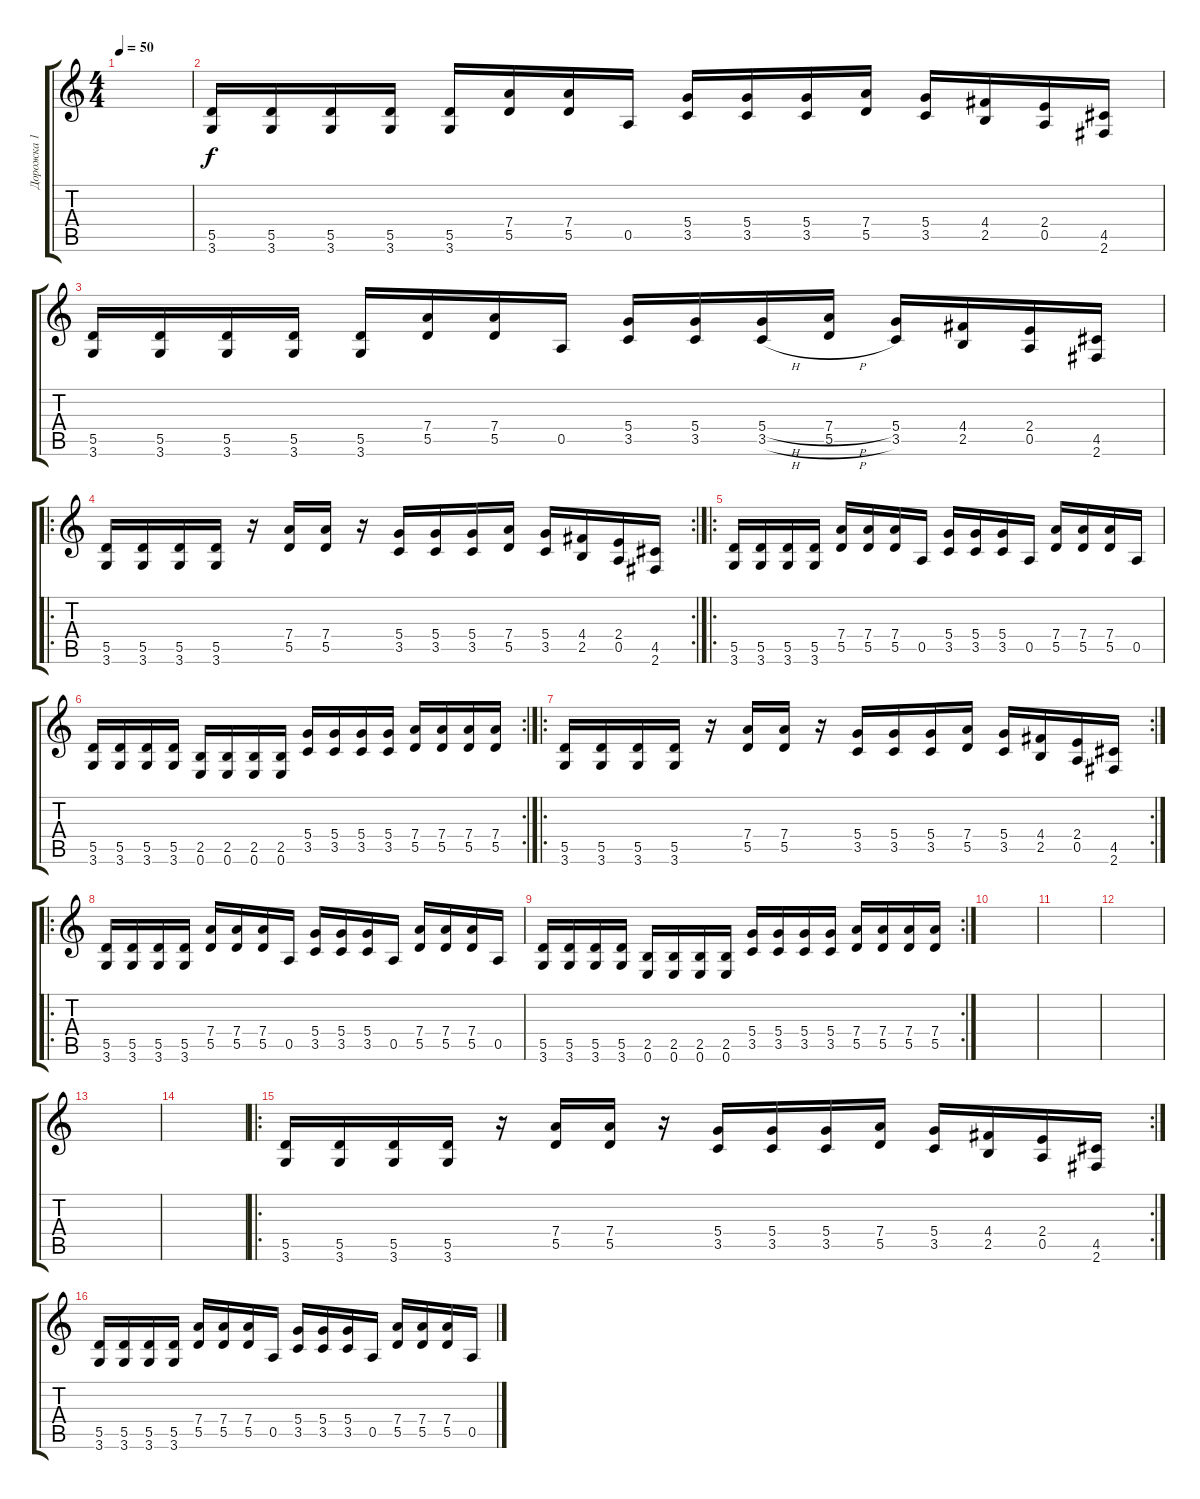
\track ("Дорожка 1" "Дорожка 1") {instrument electricguitarmuted}
\staff {score tabs}
\tuning (E4 B3 G3 D3 A2 E2) {hide}
\ts (4 4)
\tempo 50
\clef g2
\ks c
|
(5.5 3.6).16 (5.5 3.6).16 (5.5 3.6).16 (5.5 3.6).16 (5.5 3.6).16 (7.4 5.5).16 (7.4 5.5).16 0.5.16 (5.4 3.5).16 (5.4 3.5).16 (5.4 3.5).16 (7.4 5.5).16 (5.4 3.5).16 (4.4 2.5).16 (2.4 0.5).16 (4.5 2.6).16 |
(5.5 3.6).16 (5.5 3.6).16 (5.5 3.6).16 (5.5 3.6).16 (5.5 3.6).16 (7.4 5.5).16 (7.4 5.5).16 0.5.16 (5.4 3.5).16 (5.4 3.5).16 (5.4{h} 3.5{h}).16 (7.4{h} 5.5{h}).16 (5.4 3.5).16 (4.4 2.5).16 (2.4 0.5).16 (4.5 2.6).16 |
\ro
\rc 2
(5.5 3.6).16 (5.5 3.6).16 (5.5 3.6).16 (5.5 3.6).16 r.16 (7.4 5.5).16 (7.4 5.5).16 r.16 (5.4 3.5).16 (5.4 3.5).16 (5.4 3.5).16 (7.4 5.5).16 (5.4 3.5).16 (4.4 2.5).16 (2.4 0.5).16 (4.5 2.6).16 |
\ro
(5.5 3.6).16 (5.5 3.6).16 (5.5 3.6).16 (5.5 3.6).16 (7.4 5.5).16 (7.4 5.5).16 (7.4 5.5).16 0.5.16 (5.4 3.5).16 (5.4 3.5).16 (5.4 3.5).16 0.5.16 (7.4 5.5).16 (7.4 5.5).16 (7.4 5.5).16 0.5.16 |
\rc 2
(5.5 3.6).16 (5.5 3.6).16 (5.5 3.6).16 (5.5 3.6).16 (2.5 0.6).16 (2.5 0.6).16 (2.5 0.6).16 (2.5 0.6).16 (5.4 3.5).16 (5.4 3.5).16 (5.4 3.5).16 (5.4 3.5).16 (7.4 5.5).16 (7.4 5.5).16 (7.4 5.5).16 (7.4 5.5).16 |
\ro
\rc 2
(5.5 3.6).16{instrument electricguitarclean} (5.5 3.6).16 (5.5 3.6).16 (5.5 3.6).16 r.16 (7.4 5.5).16 (7.4 5.5).16 r.16 (5.4 3.5).16 (5.4 3.5).16 (5.4 3.5).16 (7.4 5.5).16 (5.4 3.5).16 (4.4 2.5).16 (2.4 0.5).16 (4.5 2.6).16 |
\ro
(5.5 3.6).16 (5.5 3.6).16 (5.5 3.6).16 (5.5 3.6).16 (7.4 5.5).16 (7.4 5.5).16 (7.4 5.5).16 0.5.16 (5.4 3.5).16 (5.4 3.5).16 (5.4 3.5).16 0.5.16 (7.4 5.5).16 (7.4 5.5).16 (7.4 5.5).16 0.5.16 |
\rc 2
(5.5 3.6).16 (5.5 3.6).16 (5.5 3.6).16 (5.5 3.6).16 (2.5 0.6).16 (2.5 0.6).16 (2.5 0.6).16 (2.5 0.6).16 (5.4 3.5).16 (5.4 3.5).16 (5.4 3.5).16 (5.4 3.5).16 (7.4 5.5).16 (7.4 5.5).16 (7.4 5.5).16 (7.4 5.5).16 |
|
|
|
|
|
\ro
\rc 2
(5.5 3.6).16{instrument electricguitarclean} (5.5 3.6).16 (5.5 3.6).16 (5.5 3.6).16 r.16 (7.4 5.5).16 (7.4 5.5).16 r.16 (5.4 3.5).16 (5.4 3.5).16 (5.4 3.5).16 (7.4 5.5).16 (5.4 3.5).16 (4.4 2.5).16 (2.4 0.5).16 (4.5 2.6).16 |
(5.5 3.6).16{instrument electricguitarmuted} (5.5 3.6).16 (5.5 3.6).16 (5.5 3.6).16 (7.4 5.5).16 (7.4 5.5).16 (7.4 5.5).16 0.5.16 (5.4 3.5).16 (5.4 3.5).16 (5.4 3.5).16 0.5.16 (7.4 5.5).16 (7.4 5.5).16 (7.4 5.5).16 0.5.16
